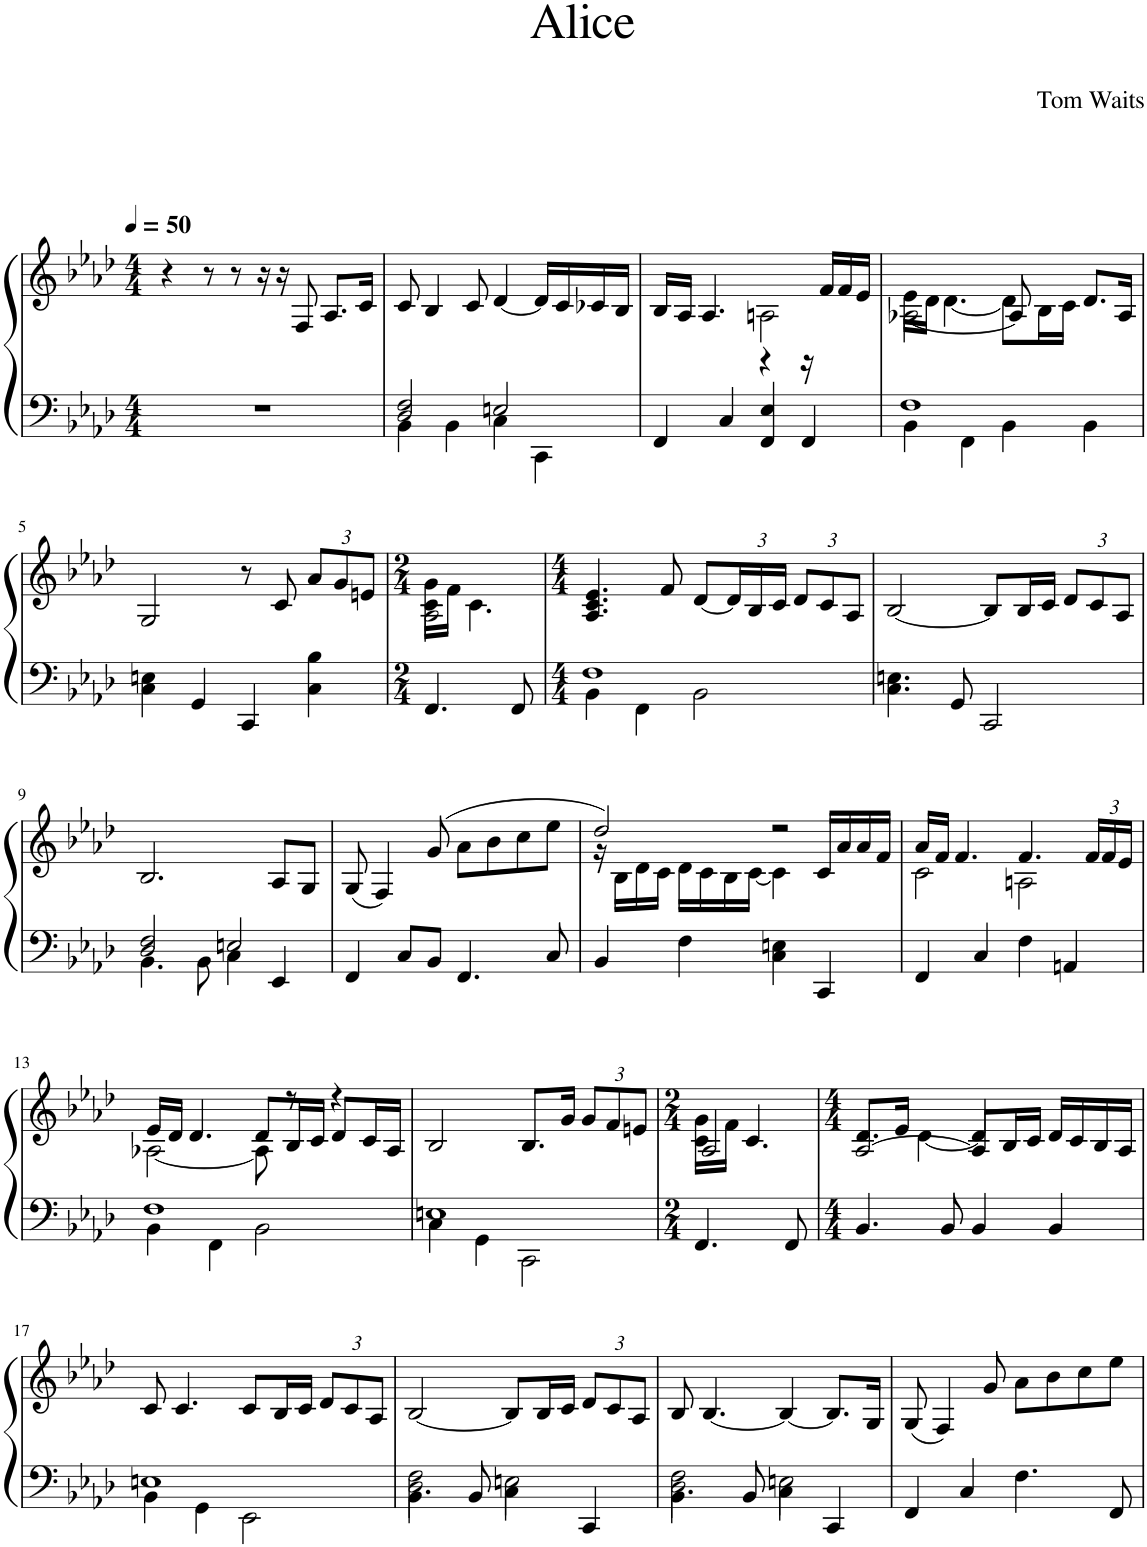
**kern	**kern
*part1	*part1
*staff2	*staff1
*I"Piano	*
*I'Pno.	*
*clefF4	*clefG2
*k[b-e-a-d-]	*k[b-e-a-d-]
*M4/4	*M4/4
*MM50	*MM50
=1	=1
1r	4r
.	8r
.	8r
.	16r
.	16r
.	8F/
.	8.A-/L
.	16c/Jk
=2	=2
*^	*
2D-/ 2F/	4BB-\	8c/
.	.	4B-/
.	4BB-\	.
.	.	8c/
2En/	4C\	[4d-/
.	4CC\	16d-/LL]
.	.	16c/
.	.	16c-X/
.	.	16B-/JJ
*v	*v	*
=3	=3
*	*^
4FF/	16B-/LL	2ryy
.	16A-/JJ	.
.	4.A-/	.
4C/	.	.
4FF/ 4E-/	2An\	4r
4FF/	.	16r
.	.	16f/LL
.	.	16f/
.	.	16e-/JJ
=4	=4	=4
*^	*	*
1F	4BB-\	[2A-X\	16e-\LL
.	.	.	16d-\JJ
.	.	.	[4.d-\
.	4FF\	.	.
.	4BB-\	8A-/]	8d-\L]
.	.	16ryy	16B-\L
.	.	16ryy	16c\JJ
.	4BB-\	8.ryy	8.d-/L
.	.	16ryy	16A-/Jk
*v	*v	*	*
*	*v	*v
!!LO:LB:g=z
=5	=5
4C\ 4En\	2G/
4GG/	.
4CC/	8r
.	8c/
*	*Xbrackettup
4C\ 4B-\	12a-/L
.	12g/
.	12en/J
=6	=6
*M2/4	*M2/4
*	*^
4.FF/	2A-\	16c\ 16g\LL
.	.	16f\JJ
.	.	4.c\
8FF/	.	.
*	*v	*v
=7	=7
*M4/4	*M4/4
*^	*
1F	4BB-\	4.A-/ 4.c/ 4.e-/
.	4FF\	.
.	.	8f/
.	2BB-\	[8d-/L
.	.	24d-/L]
.	.	24B-/
.	.	24c/JJ
.	.	12d-/L
.	.	12c/
.	.	12A-/J
*v	*v	*
=8	=8
4.C\ 4.En\	[2B-/
8GG/	.
2CC/	8B-/L]
.	16B-/L
.	16c/JJ
.	12d-/L
.	12c/
.	12A-/J
!!LO:LB:g=z
=9	=9
*^	*
2D-/ 2F/	4.BB-\	2.B-/
.	8BB-\	.
2En/	4C\	.
.	4EE-/	8A-/L
.	.	8G/J
*v	*v	*
=10	=10
4FF/	(8G/
.	4F/)
8C/L	.
8BB-/J	(8g/
4.FF/	8a-\L
.	8b-\
.	8cc\
8C/	8ee-\J
=11	=11
*	*^
4BB-/	2dd-/)	16r
.	.	16B-\LL
.	.	16d-\
.	.	16c\JJ
4F\	.	16d-\LL
.	.	16c\
.	.	16B-\
.	.	[16c\JJ
4C\ 4En\	2r	4c\]
4CC/	.	16c/LL
.	.	16a-/
.	.	16a-/
.	.	16f/JJ
=12	=12	=12
4FF/	2c\	16a-/LL
.	.	16f/JJ
.	.	4.f/
4C/	.	.
4F\	2An\	4.f/
4AAn/	.	.
.	.	24f/LL
.	.	24f/
.	.	24e-/JJ
!!LO:LB:g=z	!!
=13	=13	=13
*^	*	*
1F	4BB-\	[2A-X\	16e-/LL
.	.	.	16d-/JJ
.	.	.	4.d-/
.	4FF\	.	.
.	2BB-\	8A-\]	8d-/L
.	.	8r	16B-/L
.	.	.	16c/JJ
.	.	4r	8d-/L
.	.	.	16c/L
.	.	.	16A-/JJ
*	*	*v	*v
=14	=14	=14
1En	4C\	2B-/
.	4GG\	.
.	2CC\	8.B-/L
.	.	16g/Jk
.	.	12g/L
.	.	12f/
.	.	12en/J
*v	*v	*
=15	=15
*M2/4	*M2/4
*	*^
4.FF/	2A-/	16c\ 16g\LL
.	.	16f\JJ
.	.	4.c/
8FF/	.	.
=16	=16	=16
*M4/4	*M4/4	*
4.BB-/	[2A-/	8.d-/L
.	.	16e-/Jk
.	.	[4d-\
8BB-/	.	.
4BB-/	8A-/L]	8d-/]
.	16B-/L	4.ryy
.	16c/JJ	.
4BB-/	16d-/LL	.
.	16c/	.
.	16B-/	.
.	16A-/JJ	.
*	*v	*v
!!LO:LB:g=z
=17	=17
*^	*
1En	4BB-\	8c/
.	.	4.c/
.	4GG\	.
.	2EE-\	8c/L
.	.	16B-/L
.	.	16c/JJ
.	.	12d-/L
.	.	12c/
.	.	12A-/J
=18	=18	=18
4.BB-\	2D-\ 2F\	[2B-/
8BB-/	.	.
4C\	2En\	8B-/L]
.	.	16B-/L
.	.	16c/JJ
4CC/	.	12d-/L
.	.	12c/
.	.	12A-/J
=19	=19	=19
4.BB-\	2D-\ 2F\	8B-/
.	.	[4.B-/
8BB-/	.	.
4C\	2En\	4B-/_
4CC/	.	8.B-/L]
.	.	16G/Jk
*v	*v	*
=20	=20
4FF/	(8G/
.	4F/)
4C/	.
.	8g/
4.F\	8a-\L
.	8b-\
.	8cc\
8FF/	8ee-\J
=	=
*-	*-
